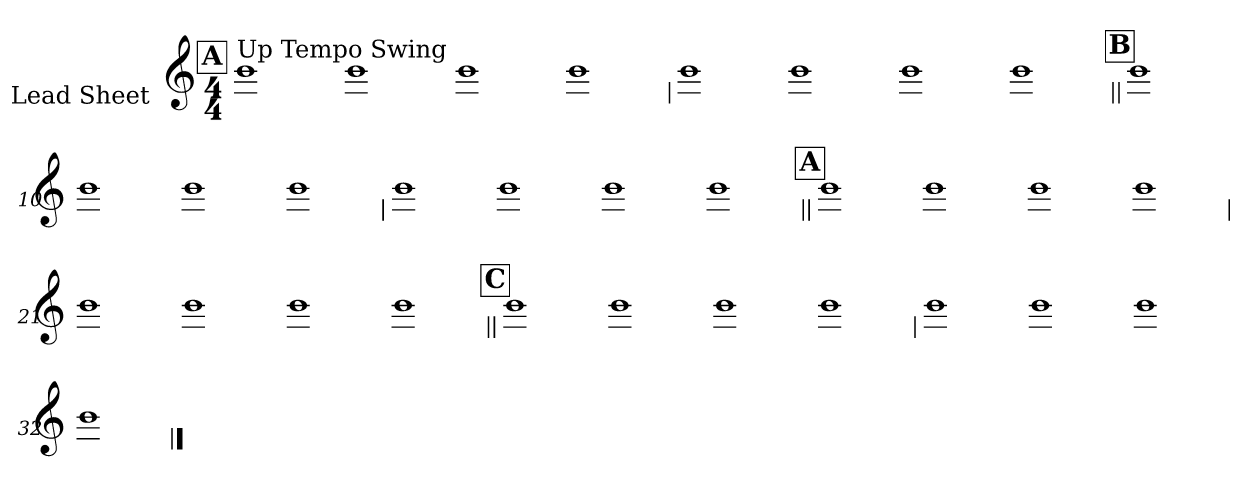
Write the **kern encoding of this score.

**kern
*part1
*staff1
*I"Lead Sheet
*stria0
*clefG2
*k[]
*C:
*M4/4
!!LO:REH:place=s1:a:t=A
=1||
!LO:TX:a:t=Up Tempo Swing
1b
=2-
1b
=3-
1b
=4-
1b
!!LO:LB:g=z
=5
1b
=6-
1b
=7-
1b
=8-
1b
!!LO:LB:g=z
!!LO:REH:place=s1:a:t=B
=9||
1b
=10-
1b
=11-
1b
=12-
1b
!!LO:LB:g=z
=13
1b
=14-
1b
=15-
1b
=16-
1b
!!LO:LB:g=z
!!LO:REH:place=s1:a:t=A
=17||
1b
=18-
1b
=19-
1b
=20-
1b
!!LO:LB:g=z
=21
1b
=22-
1b
=23-
1b
=24-
1b
!!LO:LB:g=z
!!LO:REH:place=s1:a:t=C
=25||
1b
=26-
1b
=27-
1b
=28-
1b
!!LO:LB:g=z
=29
1b
=30-
1b
=31-
1b
=32-
1b
==
*-
